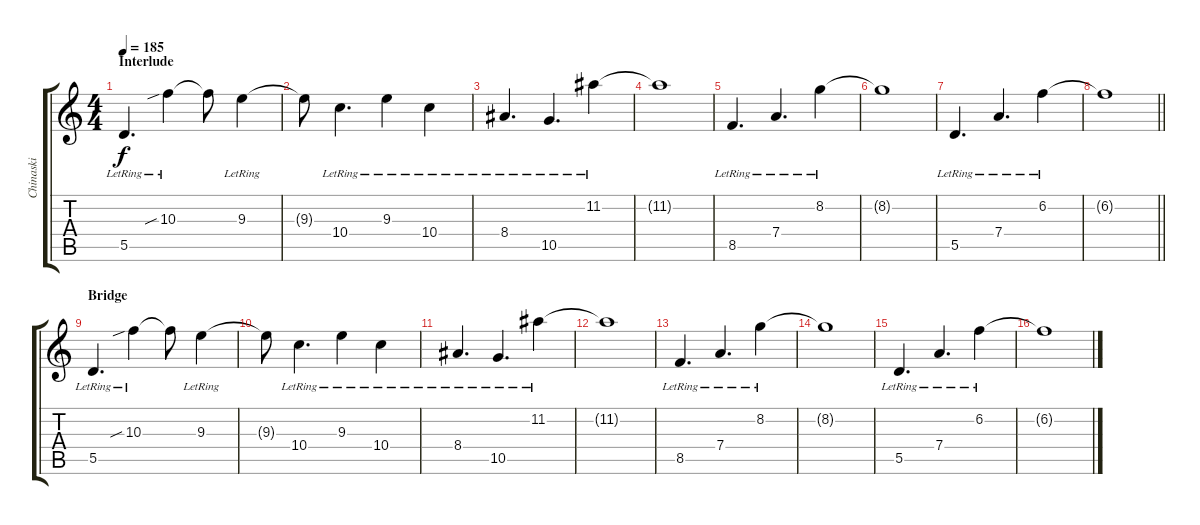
\track ("Chinaski" "Chinaski") {instrument overdrivenguitar}
\staff {score tabs}
\tuning (E4 B3 G3 D3 A2 D2) {hide}
\ts (4 4)
\section ("" "Interlude")
\tempo 185
\clef g2
\ks c
5.5{lr}.4{d dy f instrument electricguitarjazz} 10.3{sib lr}.4 10.3{t}.8 9.3{lr}.4 |
9.3{t}.8 10.4{lr}.4{d} 9.3{lr}.4 10.4{lr}.4 |
8.4{lr}.4{d} 10.5{lr}.4{d} 11.2{lr}.4 |
11.2{t}.1 |
8.5{lr}.4{d} 7.4{lr}.4{d} 8.2{lr}.4 |
8.2{t}.1 |
5.5{lr}.4{d} 7.4{lr}.4{d} 6.2{lr}.4 |
\barLineRight lightlight
6.2{t}.1 |
\section ("" "Bridge")
5.5{lr}.4{d volume 11} 10.3{sib lr}.4 10.3{t}.8 9.3{lr}.4 |
9.3{t}.8 10.4{lr}.4{d} 9.3{lr}.4 10.4{lr}.4 |
8.4{lr}.4{d} 10.5{lr}.4{d} 11.2{lr}.4 |
11.2{t}.1 |
8.5{lr}.4{d} 7.4{lr}.4{d} 8.2{lr}.4 |
8.2{t}.1 |
5.5{lr}.4{d} 7.4{lr}.4{d} 6.2{lr}.4 |
6.2{t}.1
